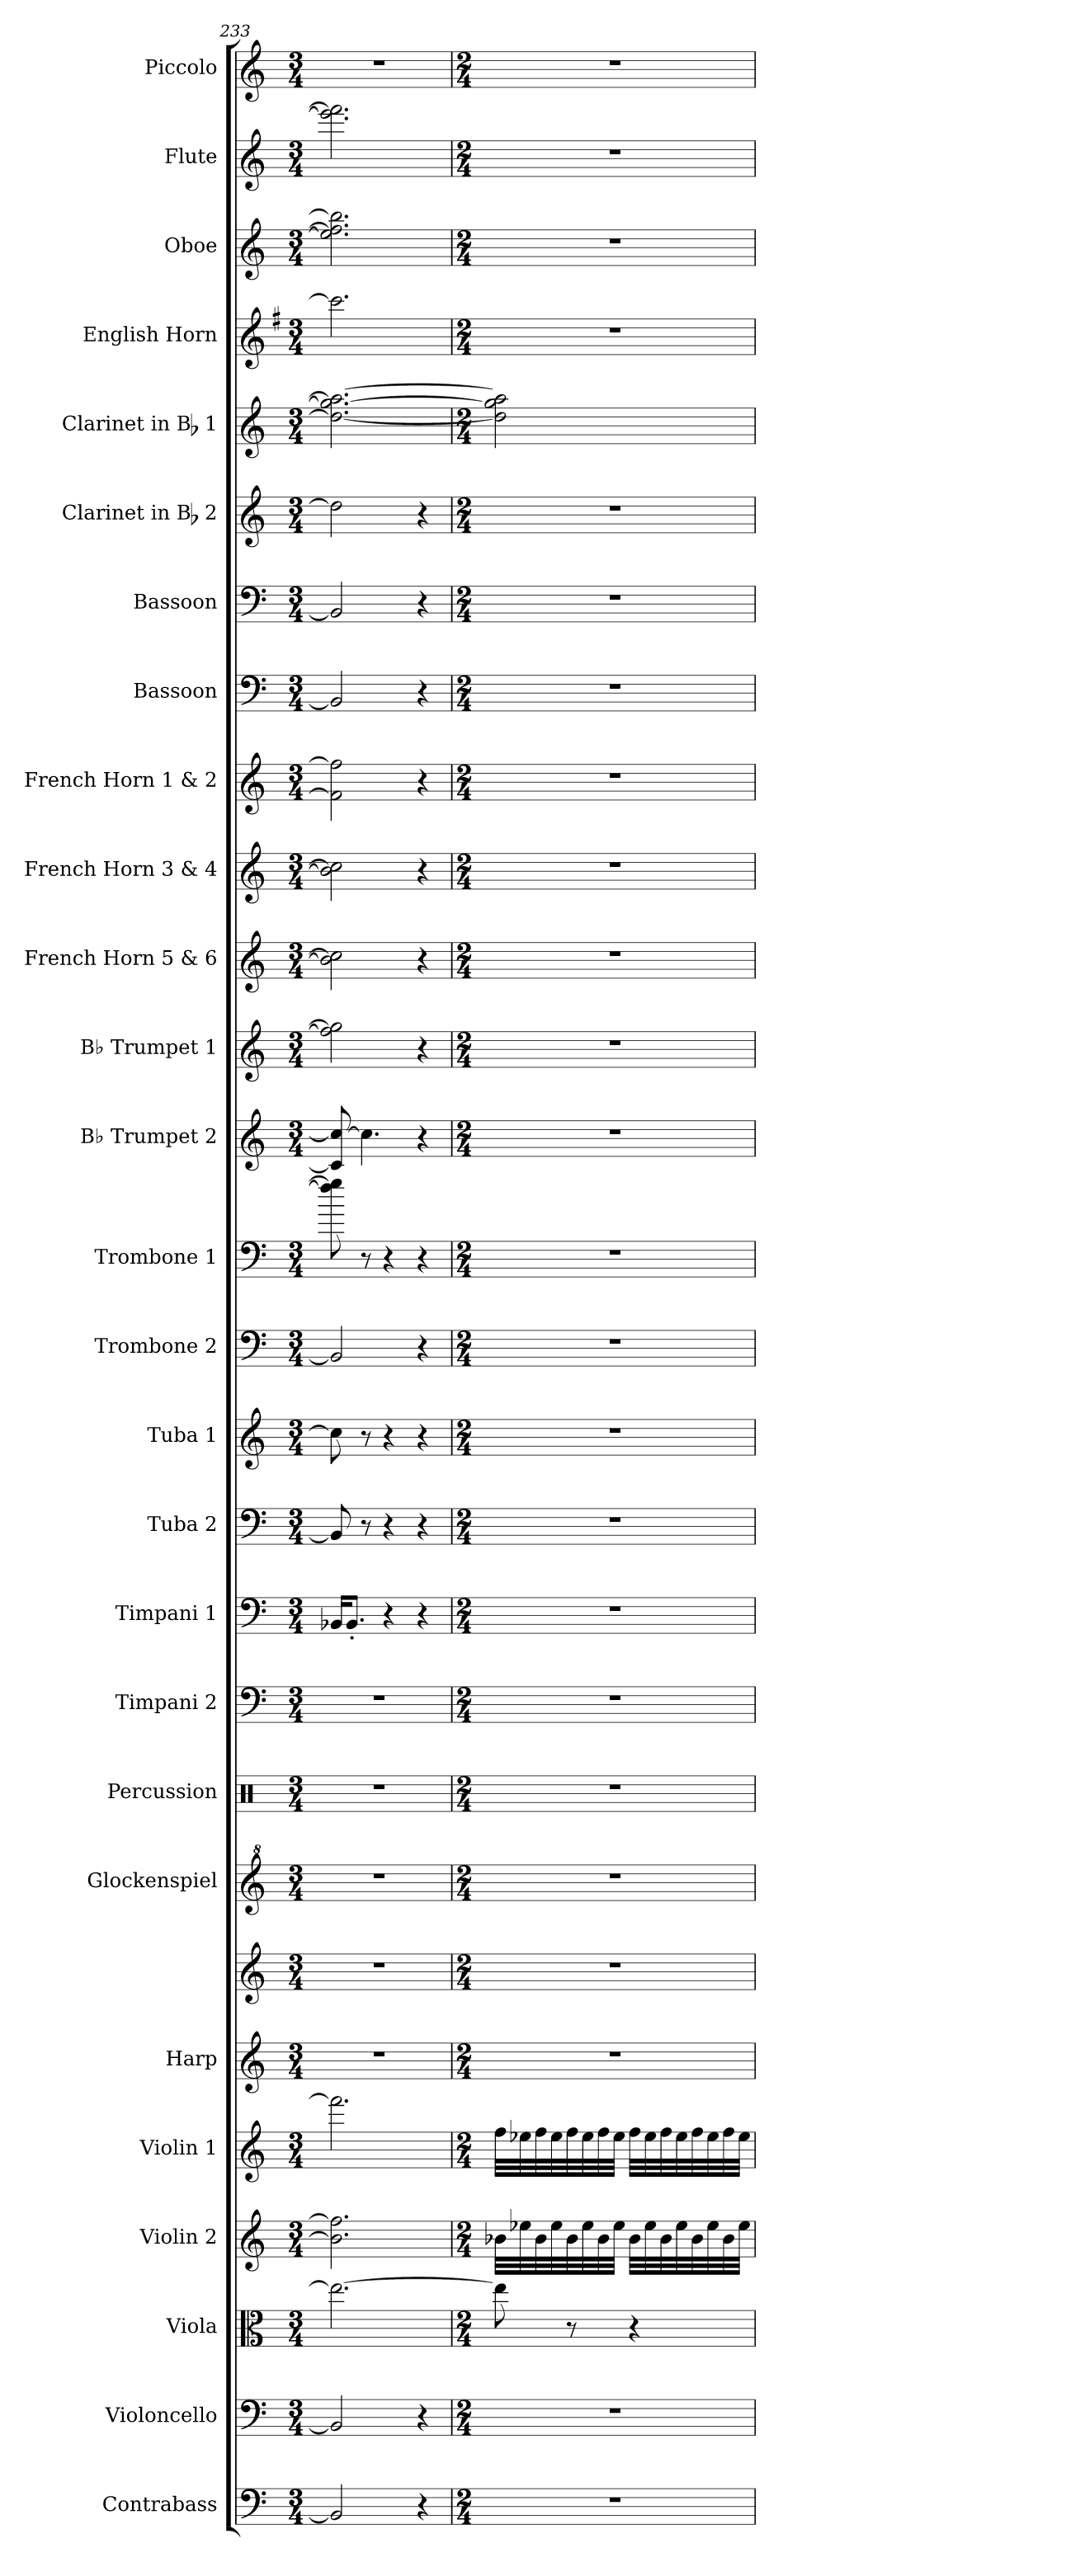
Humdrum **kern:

**kern	**kern	**kern	**kern	**kern	**kern	**kern	**kern	**kern	**kern	**kern	**kern	**kern	**kern	**kern	**kern	**kern	**kern	**kern	**kern	**kern	**kern	**kern	**kern	**kern	**kern	**kern	**kern
*part27	*part26	*part25	*part24	*part23	*part22	*part22	*part21	*part20	*part19	*part18	*part17	*part16	*part15	*part14	*part13	*part12	*part11	*part10	*part9	*part8	*part7	*part6	*part5	*part4	*part3	*part2	*part1
*staff28	*staff27	*staff26	*staff25	*staff24	*staff23	*staff22	*staff21	*staff20	*staff19	*staff18	*staff17	*staff16	*staff15	*staff14	*staff13	*staff12	*staff11	*staff10	*staff9	*staff8	*staff7	*staff6	*staff5	*staff4	*staff3	*staff2	*staff1
*I"Contrabass	*I"Violoncello	*I"Viola	*I"Violin 2	*I"Violin 1	*I"Harp	*	*I"Glockenspiel	*I"Percussion	*I"Timpani 2	*I"Timpani 1	*I"Tuba 2	*I"Tuba 1	*I"Trombone 2	*I"Trombone 1	*I"B♭ Trumpet 2	*I"B♭ Trumpet 1	*I"French Horn 5 &amp; 6	*I"French Horn 3 &amp; 4	*I"French Horn 1 &amp; 2	*I"Bassoon	*I"Bassoon	*I"Clarinet in Bb 2	*I"Clarinet in Bb 1	*I"English Horn	*I"Oboe	*I"Flute	*I"Piccolo
*I'Cbs.	*I'Vlc.	*I'Vla.	*I'Vln. 2	*I'Vln. 1	*I'Hrp.	*	*I'Glk.	*I'Perc.	*I'Timp. 2	*I'Timp. 1	*I'Tba. 2	*I'Tba. 1	*I'Tbn. 2	*I'Tbn. 1	*I'B♭ Tpt. 2	*I'B♭ Tpt. 1	*I'F Hn. 5 &amp; 6	*I'F Hn. 3 &amp; 4	*I'F Hn. 1 &amp; 2	*I'Bsn.	*I'Bsn.	*	*	*I'Eng Hn.	*I'Ob.	*I'Fl.	*I'Pic.
*clefF4	*clefF4	*clefC3	*clefG2	*clefG2	*clefG2	*clefG2	*clefG^2	*clefX	*clefF4	*clefF4	*clefF4	*clefG2	*clefF4	*clefF4	*clefG2	*clefG2	*clefG2	*clefG2	*clefG2	*clefF4	*clefF4	*clefG2	*clefG2	*clefG2	*clefG2	*clefG2	*clefG2
*	*	*	*	*	*	*	*	*	*	*	*	*	*	*	*ITrd1c2	*ITrd1c2	*ITrd4c7	*ITrd4c7	*ITrd4c7	*	*	*ITrd-5c-8	*ITrd-5c-8	*ITrd4c7	*	*	*
*k[]	*k[]	*k[]	*k[]	*k[]	*k[]	*k[]	*k[]	*k[]	*k[]	*k[]	*k[]	*k[]	*k[]	*k[]	*k[b-e-]	*k[b-e-]	*k[b-]	*k[b-]	*k[b-]	*k[]	*k[]	*k[b-e-a-d-]	*k[b-e-a-d-]	*k[]	*k[]	*k[]	*k[]
*M3/4	*M3/4	*M3/4	*M3/4	*M3/4	*M3/4	*M3/4	*M3/4	*M3/4	*M3/4	*M3/4	*M3/4	*M3/4	*M3/4	*M3/4	*M3/4	*M3/4	*M3/4	*M3/4	*M3/4	*M3/4	*M3/4	*M3/4	*M3/4	*M3/4	*M3/4	*M3/4	*M3/4
=233	=233	=233	=233	=233	=233	=233	=233	=233	=233	=233	=233	=233	=233	=233	=233	=233	=233	=233	=233	=233	=233	=233	=233	=233	=233	=233	=233
2BB-/]	2BB-/]	2.ee-\_	2.b-\] 2.ff\]	2.fff\]	2.r	2.r	2.r	2.r	2.r	16BB-X/KL	8BB-/]	8cc\]	2BB-/]	8ff\] 8gg\]	8B-/] 8b-/_	2ee-\] 2ff\]	2e-\] 2f\]	2e-\] 2f\]	2B-\] 2b-\]	2BB-/]	2BB-/]	2bb-\]	2.bb-\_ 2.eee-\_ 2.fff\_	2.ff\]	2.ee-\] 2.ff\] 2.bb-\]	2.eee-\] 2.fff\]	2.r
.	.	.	.	.	.	.	.	.	.	8.BB-'/J	.	.	.	.	.	.	.	.	.	.	.	.	.	.	.	.	.
.	.	.	.	.	.	.	.	.	.	.	8r	8r	.	8r	4.b-\]	.	.	.	.	.	.	.	.	.	.	.	.
.	.	.	.	.	.	.	.	.	.	4r	4r	4r	.	4r	.	.	.	.	.	.	.	.	.	.	.	.	.
4r	4r	.	.	.	.	.	.	.	.	4r	4r	4r	4r	4r	4r	4r	4r	4r	4r	4r	4r	4r	.	.	.	.	.
=234	=234	=234	=234	=234	=234	=234	=234	=234	=234	=234	=234	=234	=234	=234	=234	=234	=234	=234	=234	=234	=234	=234	=234	=234	=234	=234	=234
*M2/4	*M2/4	*M2/4	*M2/4	*M2/4	*M2/4	*M2/4	*M2/4	*M2/4	*M2/4	*M2/4	*M2/4	*M2/4	*M2/4	*M2/4	*M2/4	*M2/4	*M2/4	*M2/4	*M2/4	*M2/4	*M2/4	*M2/4	*M2/4	*M2/4	*M2/4	*M2/4	*M2/4
*	*	*	*	*	*	*	*	*	*	*	*	*	*	*	*	*	*	*	*	*	*	*	*	*	*	*	*MM118
2r	2r	8ee-\]	32b-X\LLL	32ff\LLL	2r	2r	2r	2r	2r	2r	2r	2r	2r	2r	2r	2r	2r	2r	2r	2r	2r	2r	2bb-\] 2eee-\] 2fff\]	2r	2r	2r	2r
.	.	.	32ee-X\	32ee-X\	.	.	.	.	.	.	.	.	.	.	.	.	.	.	.	.	.	.	.	.	.	.	.
.	.	.	32b-\	32ff\	.	.	.	.	.	.	.	.	.	.	.	.	.	.	.	.	.	.	.	.	.	.	.
.	.	.	32ee-\	32ee-\	.	.	.	.	.	.	.	.	.	.	.	.	.	.	.	.	.	.	.	.	.	.	.
.	.	8r	32b-\	32ff\	.	.	.	.	.	.	.	.	.	.	.	.	.	.	.	.	.	.	.	.	.	.	.
.	.	.	32ee-\	32ee-\	.	.	.	.	.	.	.	.	.	.	.	.	.	.	.	.	.	.	.	.	.	.	.
.	.	.	32b-\	32ff\	.	.	.	.	.	.	.	.	.	.	.	.	.	.	.	.	.	.	.	.	.	.	.
.	.	.	32ee-\JJJ	32ee-\JJJ	.	.	.	.	.	.	.	.	.	.	.	.	.	.	.	.	.	.	.	.	.	.	.
.	.	4r	32b-\LLL	32ff\LLL	.	.	.	.	.	.	.	.	.	.	.	.	.	.	.	.	.	.	.	.	.	.	.
.	.	.	32ee-\	32ee-\	.	.	.	.	.	.	.	.	.	.	.	.	.	.	.	.	.	.	.	.	.	.	.
.	.	.	32b-\	32ff\	.	.	.	.	.	.	.	.	.	.	.	.	.	.	.	.	.	.	.	.	.	.	.
.	.	.	32ee-\	32ee-\	.	.	.	.	.	.	.	.	.	.	.	.	.	.	.	.	.	.	.	.	.	.	.
.	.	.	32b-\	32ff\	.	.	.	.	.	.	.	.	.	.	.	.	.	.	.	.	.	.	.	.	.	.	.
.	.	.	32ee-\	32ee-\	.	.	.	.	.	.	.	.	.	.	.	.	.	.	.	.	.	.	.	.	.	.	.
.	.	.	32b-\	32ff\	.	.	.	.	.	.	.	.	.	.	.	.	.	.	.	.	.	.	.	.	.	.	.
.	.	.	32ee-\JJJ	32ee-\JJJ	.	.	.	.	.	.	.	.	.	.	.	.	.	.	.	.	.	.	.	.	.	.	.
=	=	=	=	=	=	=	=	=	=	=	=	=	=	=	=	=	=	=	=	=	=	=	=	=	=	=	=
*-	*-	*-	*-	*-	*-	*-	*-	*-	*-	*-	*-	*-	*-	*-	*-	*-	*-	*-	*-	*-	*-	*-	*-	*-	*-	*-	*-
